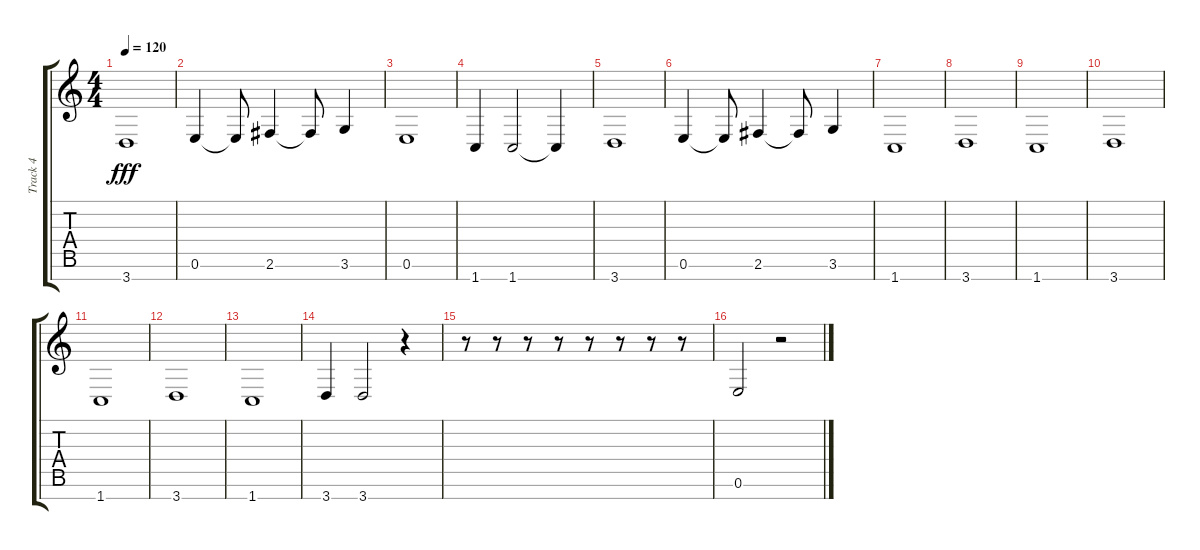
\track ("Track 4" "Track 4") {instrument electricbassfinger}
\staff {score tabs}
\tuning (E4 B3 G3 D3 A2 E2 B1) {hide}
\ts (4 4)
\tempo 120
\clef g2
\ks c
3.7.1{dy fff} |
0.6.4 0.6{t}.8 2.6.4 2.6{t}.8 3.6.4 |
0.6.1 |
1.7.4 1.7.2 1.7{t}.4 |
3.7.1 |
0.6.4 0.6{t}.8 2.6.4 2.6{t}.8 3.6.4 |
1.7.1 |
3.7.1 |
1.7.1 |
3.7.1 |
1.7.1 |
3.7.1 |
1.7.1 |
3.7.4 3.7.2 r.4 |
r.8 r.8 r.8 r.8 r.8 r.8 r.8 r.8 |
0.6.2 r.2
